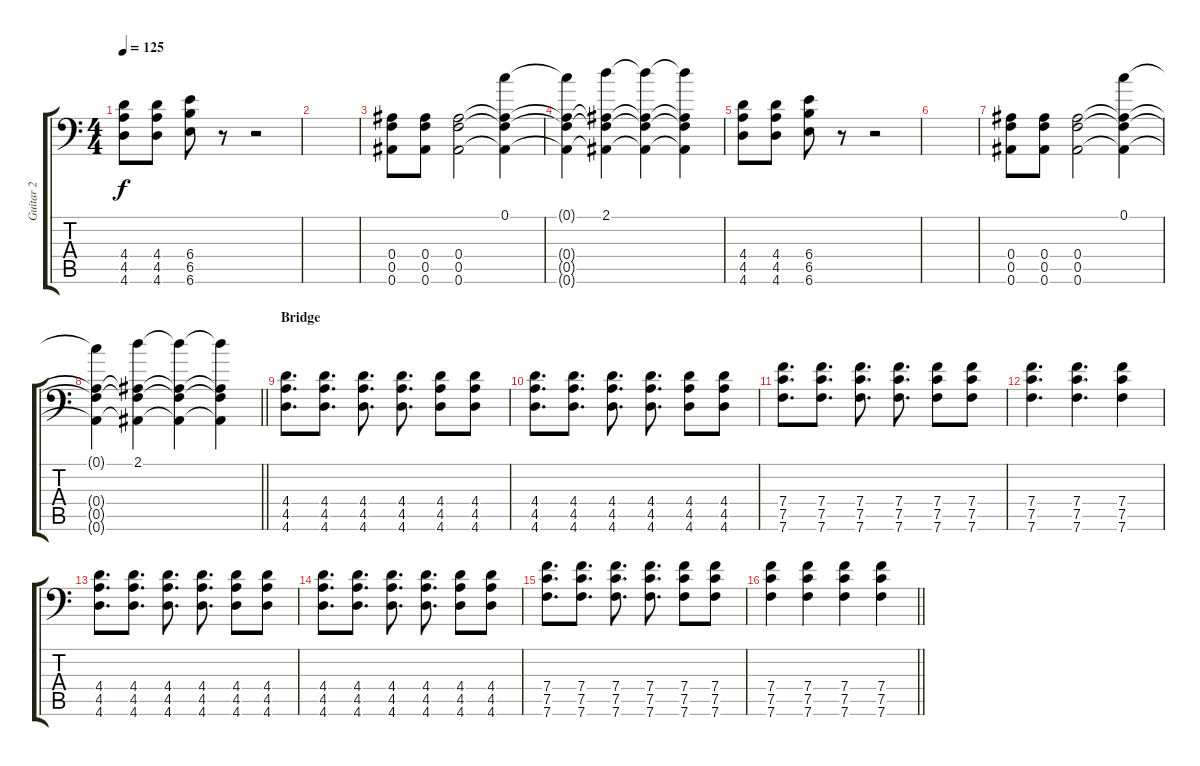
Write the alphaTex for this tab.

\track ("Guitar 2" "Guitar 2") {instrument electricguitarclean}
\staff {score tabs}
\tuning (C4 G3 Eb3 Bb2 F2 Bb1) {hide}
\ts (4 4)
\tempo 125
\clef f4
\ks c
(4.4 4.5 4.6).8{dy f} (4.4 4.5 4.6).8 (6.4 6.5 6.6).8 r.8 r.2 |
|
(0.4 0.5 0.6).8 (0.4 0.5 0.6).8 (0.4 0.5 0.6).2 (0.1 0.4{t} 0.5{t} 0.6{t}).4 |
(0.1{t} 0.4{t} 0.5{t} 0.6{t}).4 (2.1 0.4{t} 0.5{t} 0.6{t}).4 (2.1{t} 0.4{t} 0.5{t} 0.6{t}).4 (2.1{t} 0.4{t} 0.5{t} 0.6{t}).4 |
(4.4 4.5 4.6).8 (4.4 4.5 4.6).8 (6.4 6.5 6.6).8 r.8 r.2 |
|
(0.4 0.5 0.6).8 (0.4 0.5 0.6).8 (0.4 0.5 0.6).2 (0.1 0.4{t} 0.5{t} 0.6{t}).4 |
\barLineRight lightlight
(0.1{t} 0.4{t} 0.5{t} 0.6{t}).4 (2.1 0.4{t} 0.5{t} 0.6{t}).4 (2.1{t} 0.4{t} 0.5{t} 0.6{t}).4 (2.1{t} 0.4{t} 0.5{t} 0.6{t}).4 |
\section ("" "Bridge")
(4.4 4.5 4.6).8{d} (4.4 4.5 4.6).8{d} (4.4 4.5 4.6).8{d} (4.4 4.5 4.6).8{d} (4.4 4.5 4.6).8 (4.4 4.5 4.6).8 |
(4.4 4.5 4.6).8{d} (4.4 4.5 4.6).8{d} (4.4 4.5 4.6).8{d} (4.4 4.5 4.6).8{d} (4.4 4.5 4.6).8 (4.4 4.5 4.6).8 |
(7.4 7.5 7.6).8{d} (7.4 7.5 7.6).8{d} (7.4 7.5 7.6).8{d} (7.4 7.5 7.6).8{d} (7.4 7.5 7.6).8 (7.4 7.5 7.6).8 |
(7.4 7.5 7.6).4{d} (7.4 7.5 7.6).4{d} (7.4 7.5 7.6).4 |
(4.4 4.5 4.6).8{d} (4.4 4.5 4.6).8{d} (4.4 4.5 4.6).8{d} (4.4 4.5 4.6).8{d} (4.4 4.5 4.6).8 (4.4 4.5 4.6).8 |
(4.4 4.5 4.6).8{d} (4.4 4.5 4.6).8{d} (4.4 4.5 4.6).8{d} (4.4 4.5 4.6).8{d} (4.4 4.5 4.6).8 (4.4 4.5 4.6).8 |
(7.4 7.5 7.6).8{d} (7.4 7.5 7.6).8{d} (7.4 7.5 7.6).8{d} (7.4 7.5 7.6).8{d} (7.4 7.5 7.6).8 (7.4 7.5 7.6).8 |
\barLineRight lightlight
(7.4 7.5 7.6).4 (7.4 7.5 7.6).4 (7.4 7.5 7.6).4 (7.4 7.5 7.6).4
